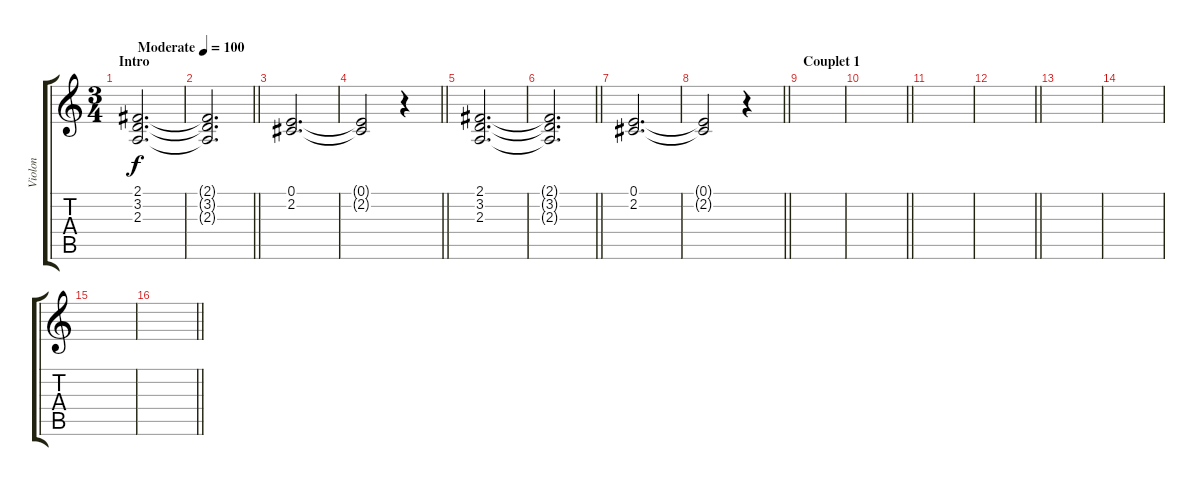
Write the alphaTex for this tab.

\track ("Violon" "Violon") {instrument viola}
\staff {score tabs}
\tuning (E4 B3 G3 D3 A2 E2) {hide}
\ts (3 4)
\section ("" "Intro")
\tempo (100 "Moderate")
\clef g2
\ks c
(2.1 3.2 2.3).2{d dy f instrument viola} |
\barLineRight lightlight
(2.1{t} 3.2{t} 2.3{t}).2{d} |
(0.1 2.2).2{d} |
\barLineRight lightlight
(0.1{t} 2.2{t}).2 r.4 |
(2.1 3.2 2.3).2{d} |
\barLineRight lightlight
(2.1{t} 3.2{t} 2.3{t}).2{d} |
(0.1 2.2).2{d} |
\barLineRight lightlight
(0.1{t} 2.2{t}).2 r.4 |
\section ("" "Couplet 1")
|
\barLineRight lightlight
|
|
\barLineRight lightlight
|
|
|
|
\barLineRight lightlight
